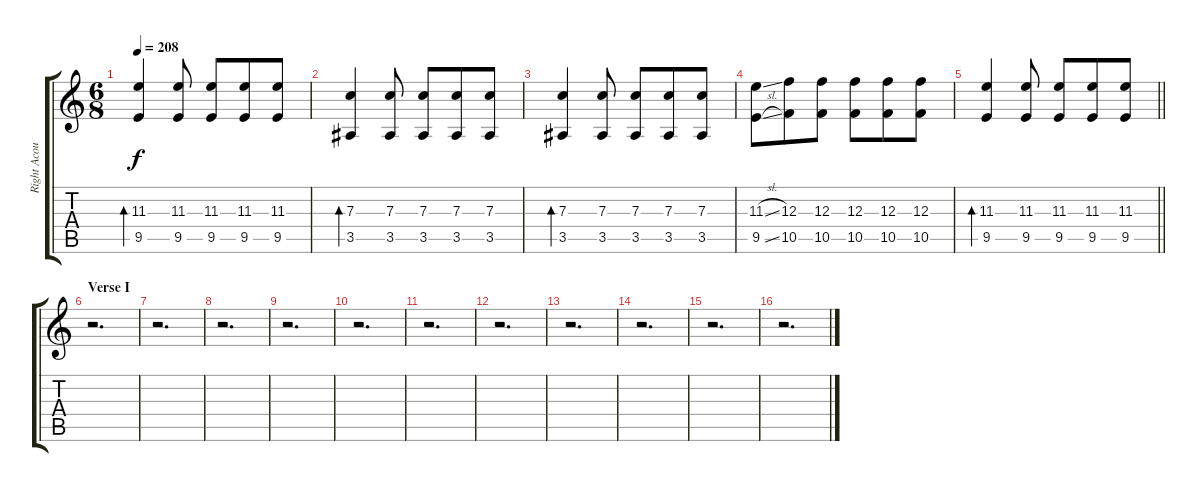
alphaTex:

\track ("Right Acoustic Guitar" "Right Acou") {instrument acousticguitarsteel}
\staff {score tabs}
\tuning (D4 A3 F3 C3 G2 D2) {hide}
\ts (6 8)
\tempo 208
\clef g2
\ks c
(11.3 9.5).4{bd 480 dy f} (11.3 9.5).8 (11.3 9.5).8 (11.3 9.5).8 (11.3 9.5).8 |
(7.3 3.5).4{bd 480} (7.3 3.5).8 (7.3 3.5).8 (7.3 3.5).8 (7.3 3.5).8 |
(7.3 3.5).4{bd 480} (7.3 3.5).8 (7.3 3.5).8 (7.3 3.5).8 (7.3 3.5).8 |
(11.3{sl} 9.5{sl}).8 (12.3 10.5).8 (12.3 10.5).8 (12.3 10.5).8 (12.3 10.5).8 (12.3 10.5).8 |
\barLineRight lightlight
(11.3 9.5).4{bd 480} (11.3 9.5).8 (11.3 9.5).8 (11.3 9.5).8 (11.3 9.5).8 |
\section ("" "Verse I")
r.2{d} |
r.2{d} |
r.2{d} |
r.2{d} |
r.2{d} |
r.2{d} |
r.2{d} |
r.2{d} |
r.2{d} |
r.2{d} |
r.2{d}
